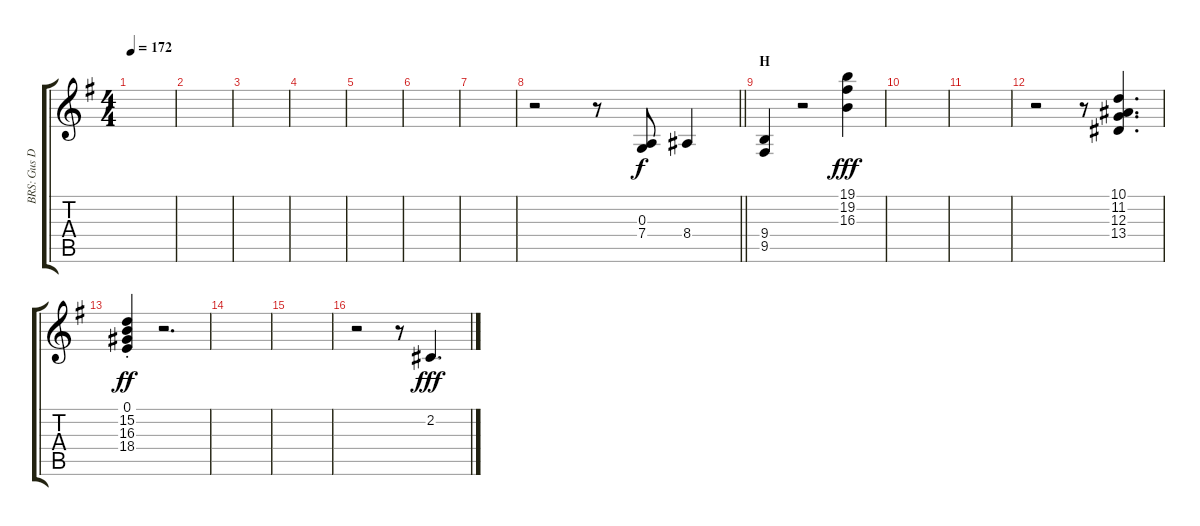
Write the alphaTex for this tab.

\track ("BRS: Gus Dudgeon" "BRS: Gus D") {instrument synthbrass1}
\staff {score tabs}
\tuning (E4 B3 G3 D3 A2 E2) {hide}
\ts (4 4)
\tempo 172
\clef g2
\ks g
|
|
|
|
|
|
|
\barLineRight lightlight
r.2 r.8 (0.3 7.4).8 8.4.4 |
\section ("" "H")
(9.4 9.5).4 r.2 (19.1 19.2 16.3).4{dy fff} |
|
|
r.2 r.8 (10.1 11.2 12.3 13.4).4{d} |
(0.1{st} 15.2{st} 16.3{st} 18.4{st}).4{dy ff} r.2{d} |
|
|
r.2 r.8 2.2.4{d dy fff}
